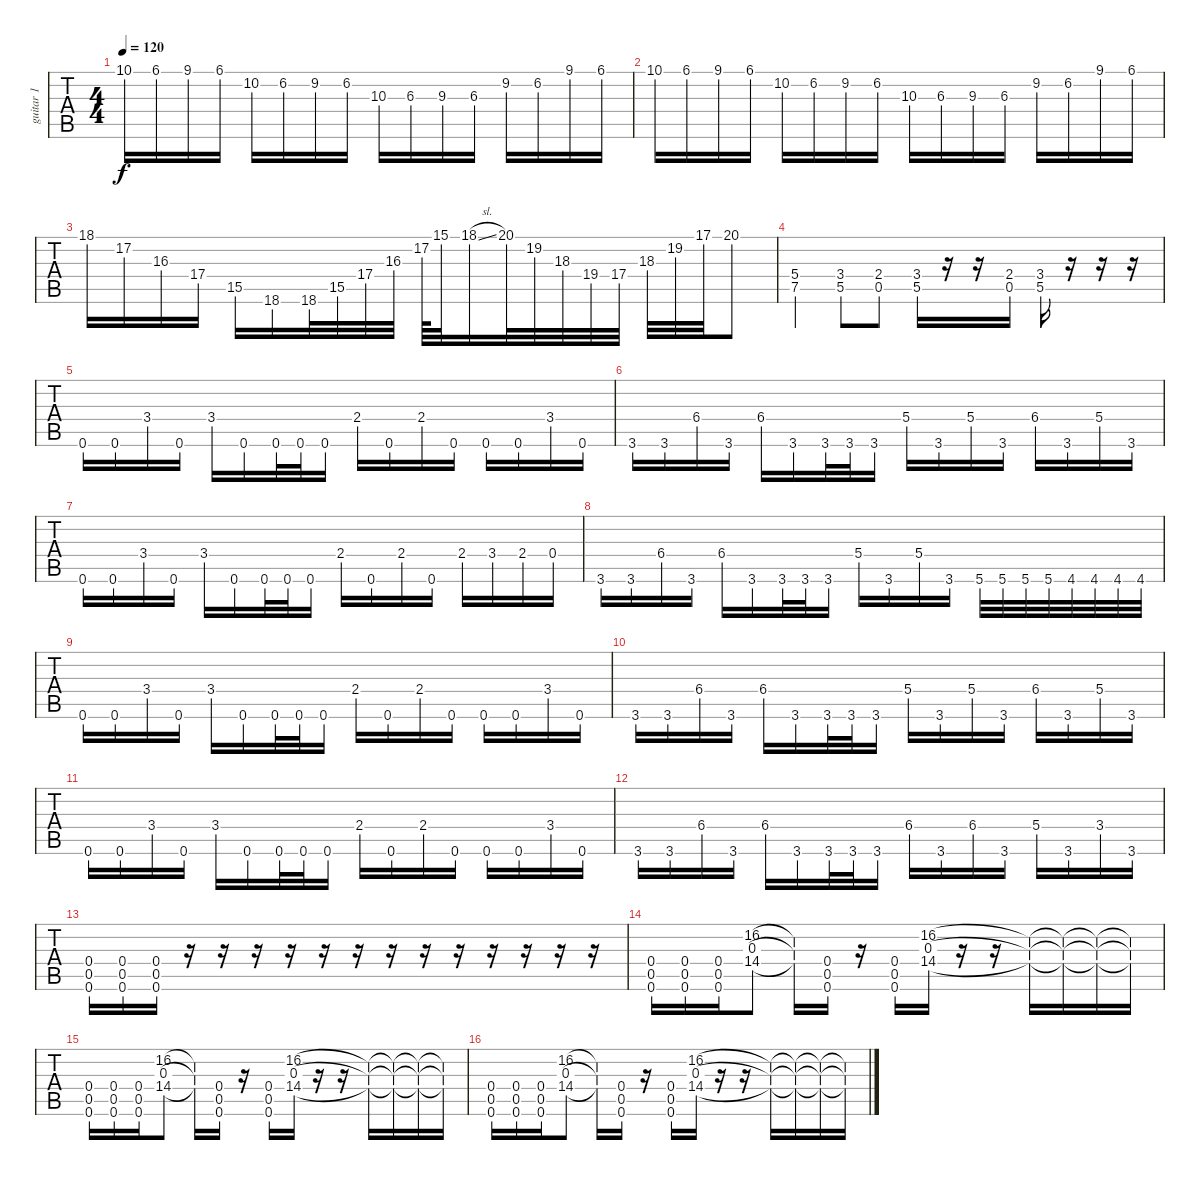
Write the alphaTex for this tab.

\track ("guitar 1" "guitar 1") {instrument electricguitarclean}
\staff {tabs}
\tuning (B3 G3 D3 A2 E2 A1) {hide}
\ts (4 4)
\tempo 120
\clef f4
\ks c
10.1.16{dy f} 6.1.16 9.1.16 6.1.16 10.2.16 6.2.16 9.2.16 6.2.16 10.3.16 6.3.16 9.3.16 6.3.16 9.2.16 6.2.16 9.1.16 6.1.16 |
10.1.16 6.1.16 9.1.16 6.1.16 10.2.16 6.2.16 9.2.16 6.2.16 10.3.16 6.3.16 9.3.16 6.3.16 9.2.16 6.2.16 9.1.16 6.1.16 |
18.1.16 17.2.16 16.3.16 17.4.16 15.5.16 18.6.16 18.6.32 15.5.32 17.4.32 16.3.32 17.2.64 15.1.32 18.1{sl}.16 20.1.32 19.2.32 18.3.32 19.4.32 17.4.32 18.3.32 19.2.32 17.1.32 20.1.8 |
(5.4 7.5).4 (3.4 5.5).8 (2.4 0.5).8 (3.4 5.5).16 r.16 r.16 (2.4 0.5).16 (3.4 5.5).16 r.16 r.16 r.16 |
0.6.16 0.6.16 3.4.16 0.6.16 3.4.16 0.6.16 0.6.32 0.6.32 0.6.16 2.4.16 0.6.16 2.4.16 0.6.16 0.6.16 0.6.16 3.4.16 0.6.16 |
3.6.16 3.6.16 6.4.16 3.6.16 6.4.16 3.6.16 3.6.32 3.6.32 3.6.16 5.4.16 3.6.16 5.4.16 3.6.16 6.4.16 3.6.16 5.4.16 3.6.16 |
0.6.16 0.6.16 3.4.16 0.6.16 3.4.16 0.6.16 0.6.32 0.6.32 0.6.16 2.4.16 0.6.16 2.4.16 0.6.16 2.4.16 3.4.16 2.4.16 0.4.16 |
3.6.16 3.6.16 6.4.16 3.6.16 6.4.16 3.6.16 3.6.32 3.6.32 3.6.16 5.4.16 3.6.16 5.4.16 3.6.16 5.6.32 5.6.32 5.6.32 5.6.32 4.6.32 4.6.32 4.6.32 4.6.32 |
0.6.16 0.6.16 3.4.16 0.6.16 3.4.16 0.6.16 0.6.32 0.6.32 0.6.16 2.4.16 0.6.16 2.4.16 0.6.16 0.6.16 0.6.16 3.4.16 0.6.16 |
3.6.16 3.6.16 6.4.16 3.6.16 6.4.16 3.6.16 3.6.32 3.6.32 3.6.16 5.4.16 3.6.16 5.4.16 3.6.16 6.4.16 3.6.16 5.4.16 3.6.16 |
0.6.16 0.6.16 3.4.16 0.6.16 3.4.16 0.6.16 0.6.32 0.6.32 0.6.16 2.4.16 0.6.16 2.4.16 0.6.16 0.6.16 0.6.16 3.4.16 0.6.16 |
3.6.16 3.6.16 6.4.16 3.6.16 6.4.16 3.6.16 3.6.32 3.6.32 3.6.16 6.4.16 3.6.16 6.4.16 3.6.16 5.4.16 3.6.16 3.4.16 3.6.16 |
(0.4 0.5 0.6).16 (0.4 0.5 0.6).16 (0.4 0.5 0.6).16 r.16 r.16 r.16 r.16 r.16 r.16 r.16 r.16 r.16 r.16 r.16 r.16 r.16 |
(0.4 0.5 0.6).16 (0.4 0.5 0.6).16 (0.4 0.5 0.6).16 (16.2 0.3 14.4).8 (16.2{t} 0.3{t} 14.4{t}).16 (0.4 0.5 0.6).16 r.16 (0.4 0.5 0.6).16 (16.2 0.3 14.4).16 r.16 r.16 (16.2{t} 0.3{t} 14.4{t}).16 (16.2{t} 0.3{t} 14.4{t}).16 (16.2{t} 0.3{t} 14.4{t}).16 (16.2{t} 0.3{t} 14.4{t}).16 |
(0.4 0.5 0.6).16 (0.4 0.5 0.6).16 (0.4 0.5 0.6).16 (16.2 0.3 14.4).8 (16.2{t} 0.3{t} 14.4{t}).16 (0.4 0.5 0.6).16 r.16 (0.4 0.5 0.6).16 (16.2 0.3 14.4).16 r.16 r.16 (16.2{t} 0.3{t} 14.4{t}).16 (16.2{t} 0.3{t} 14.4{t}).16 (16.2{t} 0.3{t} 14.4{t}).16 (16.2{t} 0.3{t} 14.4{t}).16 |
(0.4 0.5 0.6).16 (0.4 0.5 0.6).16 (0.4 0.5 0.6).16 (16.2 0.3 14.4).8 (16.2{t} 0.3{t} 14.4{t}).16 (0.4 0.5 0.6).16 r.16 (0.4 0.5 0.6).16 (16.2 0.3 14.4).16 r.16 r.16 (16.2{t} 0.3{t} 14.4{t}).16 (16.2{t} 0.3{t} 14.4{t}).16 (16.2{t} 0.3{t} 14.4{t}).16 (16.2{t} 0.3{t} 14.4{t}).16
